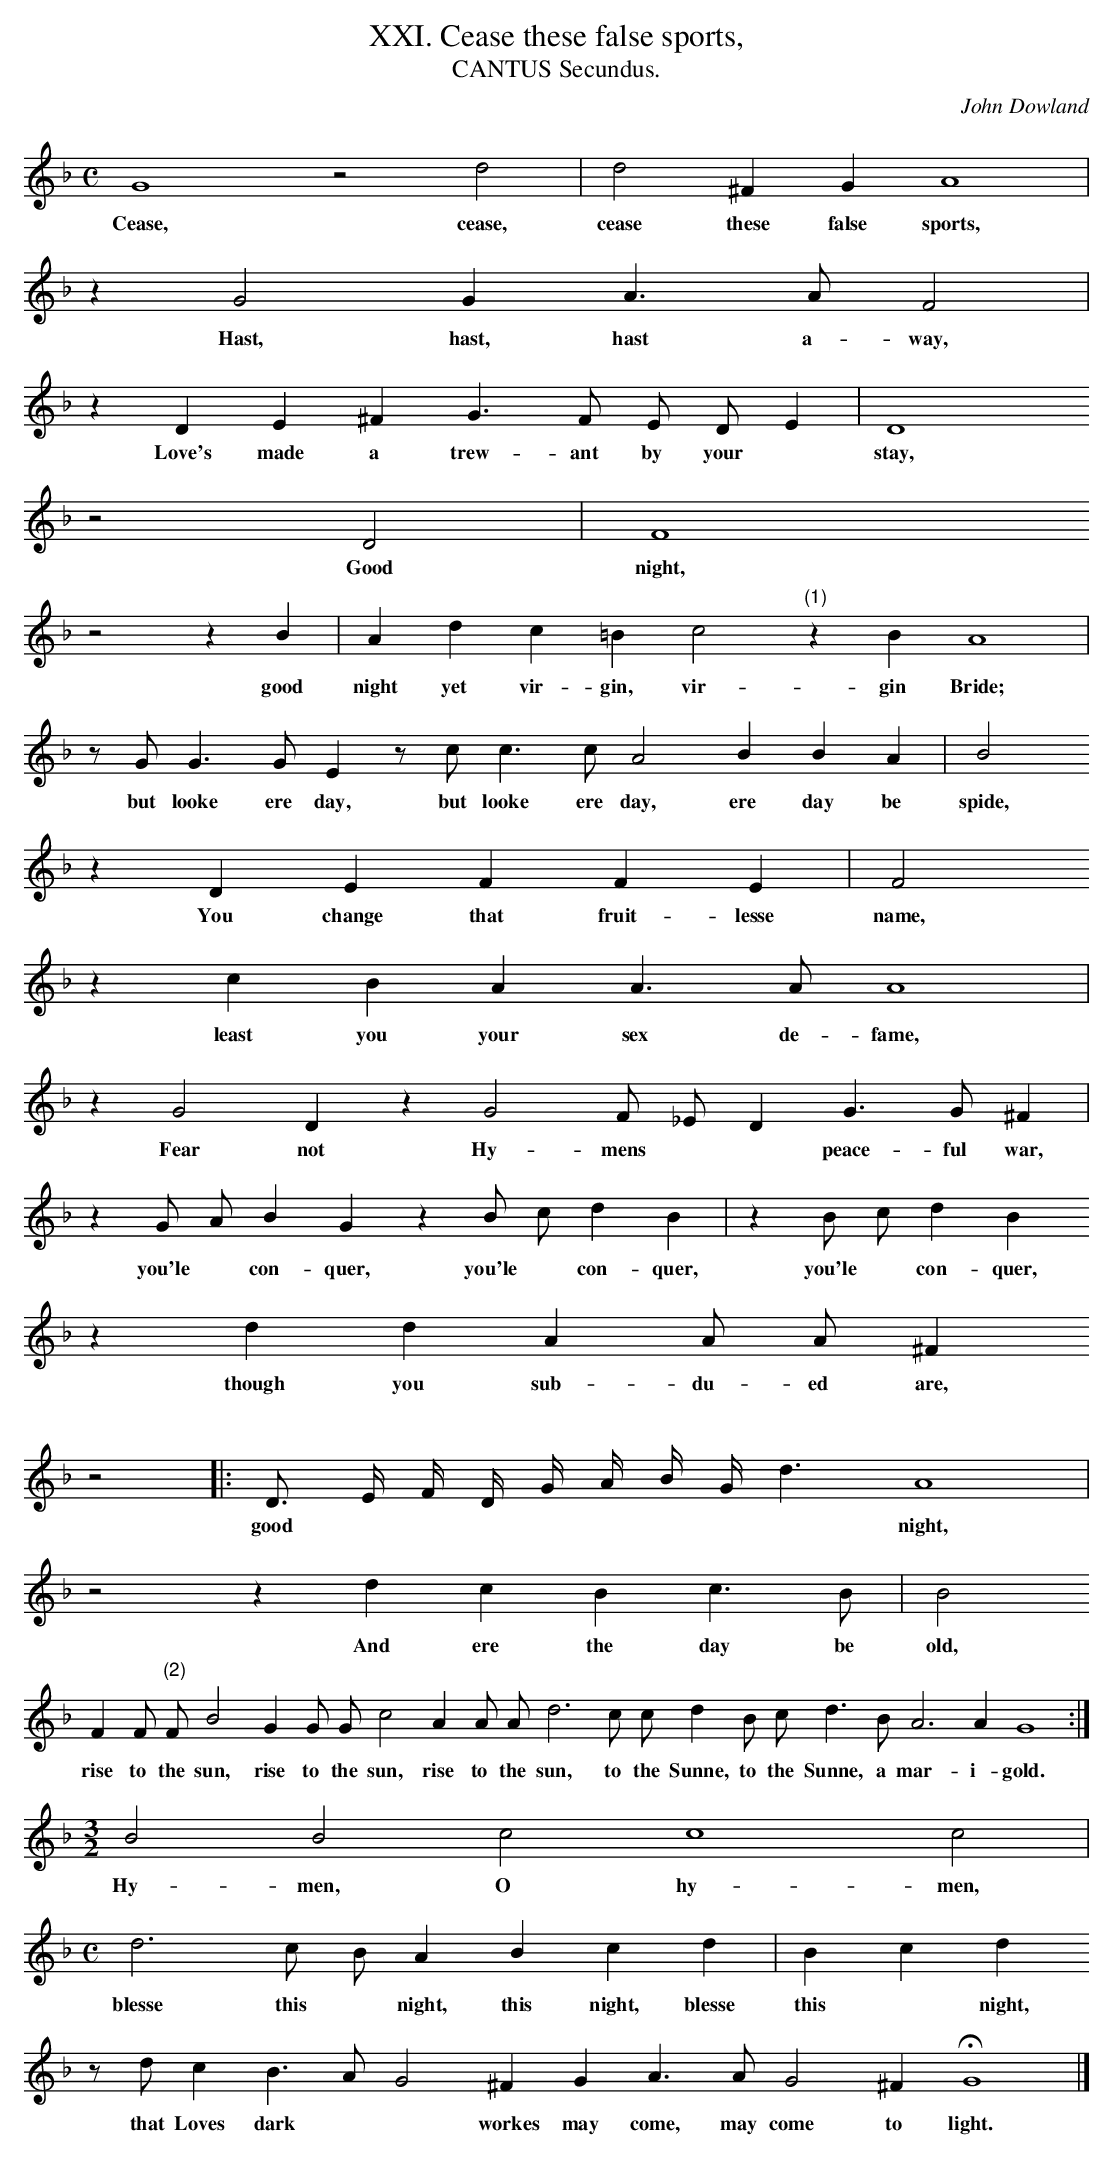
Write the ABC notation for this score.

X:1
T:XXI. Cease these false sports,
T: CANTUS Secundus.
C: John Dowland
L:1/4
M:C
K:G dor
G4 z2 d2 | d2 ^F G A4 |
w:Cease, cease, cease these false sports,
z G2 G A > A F2 |
w:Hast, hast, hast a- way,
z D E ^F G > F E/ D/ E | D4
w:Love's made a trew- ant by your * stay,
z2 D2 | F4
w: Good night,
z2 z B | A d c =B c2 "(1)"z B A4 |
w: good night yet vir- gin, vir- gin Bride;
z/ G/ G > G E z/ c/ c > c A2 B B A | B2
w: but looke ere day, but looke ere day, ere day be spide,
z D E F F E | F2
w: You change that fruit- lesse name,
z c  B A A >A A4 |
w: least you your sex de- fame,
z G2 D z G2 F/ _E/ D G > G ^F |
w: Fear not Hy- mens * * peace- ful war,
z G/ A/ B G z B/ c/ d B | z B/ c/ d B
w: you'le * con- quer, you'le * con- quer,  you'le * con- quer,
z d d A A/ A/ ^F
w: though you sub- du- ed are,
z2 |: D3/4 E// F// D// G// A// B// G// d3/2 A4 |
w: good * * * * * * * * night,
z2 z d c B c > B | B2
w: And ere the day be old,
F F/ "(2)"F/ B2 G G/ G/ c2 A A/ A/ d3 c/ c/ d B/ c/ d > B A3 A G4 :|
w: rise to the sun, rise to the sun, rise to the sun, to the Sunne, to the Sunne, a mar- i- gold.
M:3/2
L:1/4
B2 B2 c2 c4 c2 |
w:Hy- men, O hy- men,
M:C
L:1/4
d3 c/ B/ A B c d | B c d
w:blesse this * night, this night,  blesse this * night,
z/ d/ c B > A G2 ^F G A > A G2 ^F HG4 |]
w: that Loves dark * * workes may come, may come to light.
